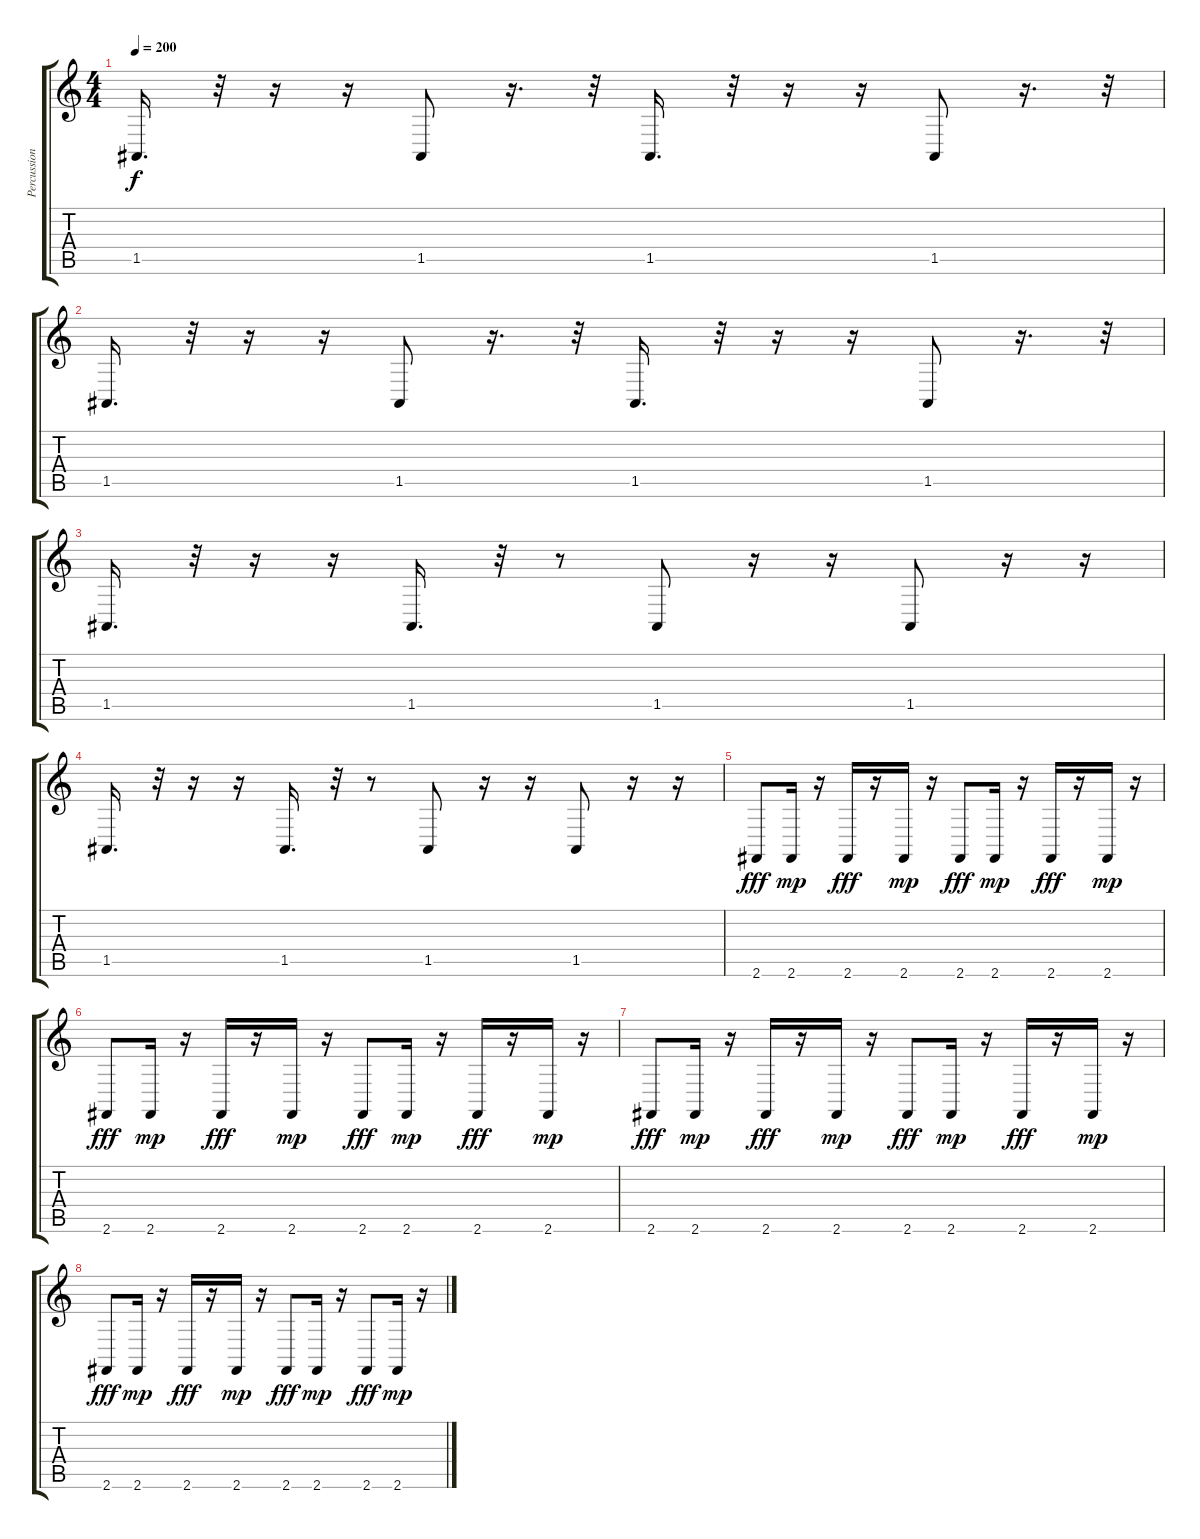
\track ("Percussioni(Dani)" "Percussion") {instrument acousticgrandpiano}
\staff {score tabs}
\tuning (E4 B3 G3 D3 A2 E2) {hide}
\ts (4 4)
\tempo 200
\clef g2
\ks c
1.5.16{d dy f} r.32 r.16 r.16 1.5.8 r.16{d} r.32 1.5.16{d} r.32 r.16 r.16 1.5.8 r.16{d} r.32 |
1.5.16{d} r.32 r.16 r.16 1.5.8 r.16{d} r.32 1.5.16{d} r.32 r.16 r.16 1.5.8 r.16{d} r.32 |
1.5.16{d} r.32 r.16 r.16 1.5.16{d} r.32 r.8 1.5.8 r.16 r.16 1.5.8 r.16 r.16 |
1.5.16{d} r.32 r.16 r.16 1.5.16{d} r.32 r.8 1.5.8 r.16 r.16 1.5.8 r.16 r.16 |
2.6.8{dy fff} 2.6.16{dy mp} r.16 2.6.16{dy fff} r.16 2.6.16{dy mp} r.16 2.6.8{dy fff} 2.6.16{dy mp} r.16 2.6.16{dy fff} r.16 2.6.16{dy mp} r.16 |
2.6.8{dy fff} 2.6.16{dy mp} r.16 2.6.16{dy fff} r.16 2.6.16{dy mp} r.16 2.6.8{dy fff} 2.6.16{dy mp} r.16 2.6.16{dy fff} r.16 2.6.16{dy mp} r.16 |
2.6.8{dy fff} 2.6.16{dy mp} r.16 2.6.16{dy fff} r.16 2.6.16{dy mp} r.16 2.6.8{dy fff} 2.6.16{dy mp} r.16 2.6.16{dy fff} r.16 2.6.16{dy mp} r.16 |
2.6.8{dy fff} 2.6.16{dy mp} r.16 2.6.16{dy fff} r.16 2.6.16{dy mp} r.16 2.6.8{dy fff} 2.6.16{dy mp} r.16 2.6.8{dy fff} 2.6.16{dy mp} r.16
